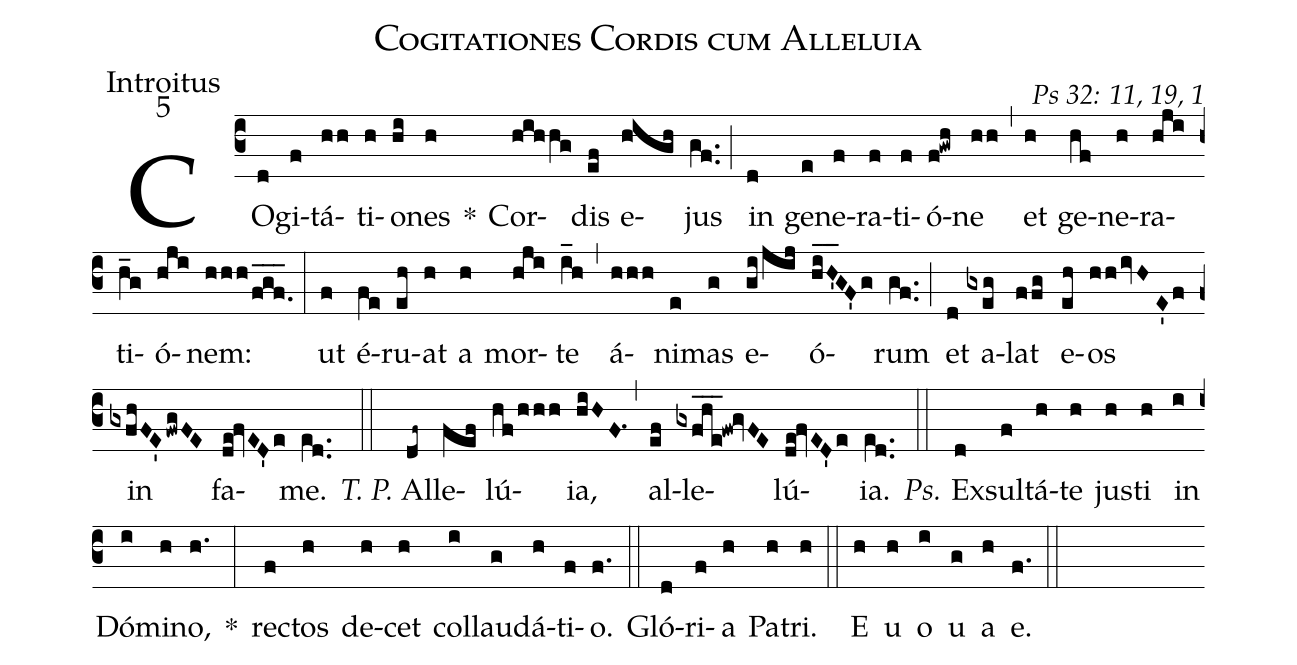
name: Cogitationes Cordis cum Alleluia;
office-part: Introitus;
mode: 5;
commentary: Ps 32: 11, 19, 1;
%%
(c3) CO(d)gi(f)tá(hh)ti(h)o(hi)nes(h) *() Cor(hihhg)dis(ef) e(high)jus(gf..) (;) in(d) ge(e)ne(f)ra(f)ti(f)ó(f!gwh)ne(hh) (,) et(h) ge(hf)ne(h)ra(hji)ti(h_g)ó(hji)nem:(hhh/f_g_f._) (:)
ut(f) é(fe)ru(eh)at(h) a(h) mor(hji)te(i_h) (,) á(hhh)ni(e)mas(g) e(gi/jij)ó(hi_H'_GF'g)rum(gf..) (;) et(d) a(gxeg)lat(ffg) e(eh)os(hhivH//E'f) in(gxfhFE'fwgFE) fa(de!fvED'e)me.(e[ll:1]d..) (::)
<i>T. P.</i> Al(df~)le(fef)lú(hf/hhh)ia,(hiHF.1) (,) al(ef)le(gxfhe___!fw!gvFE)lú(de!fvED'e)ia.(e[ll:1]d..) (::)
<i>Ps.</i> Ex(d)sul(f)tá(h)te(h) jus(h)ti(h) in(i) Dó(i)mi(h)no,(h.) *(:)
rec(f)tos(h) de(h)cet(h) col(i)lau(g)dá(h)ti(f)o.(f.) (::)
Gló(d)ri(f)a(h) Pa(h)tri.(h) (::)
<eu>E(h) u(h) o(i) u(g) a(h) e.</eu>(f.) (::)
